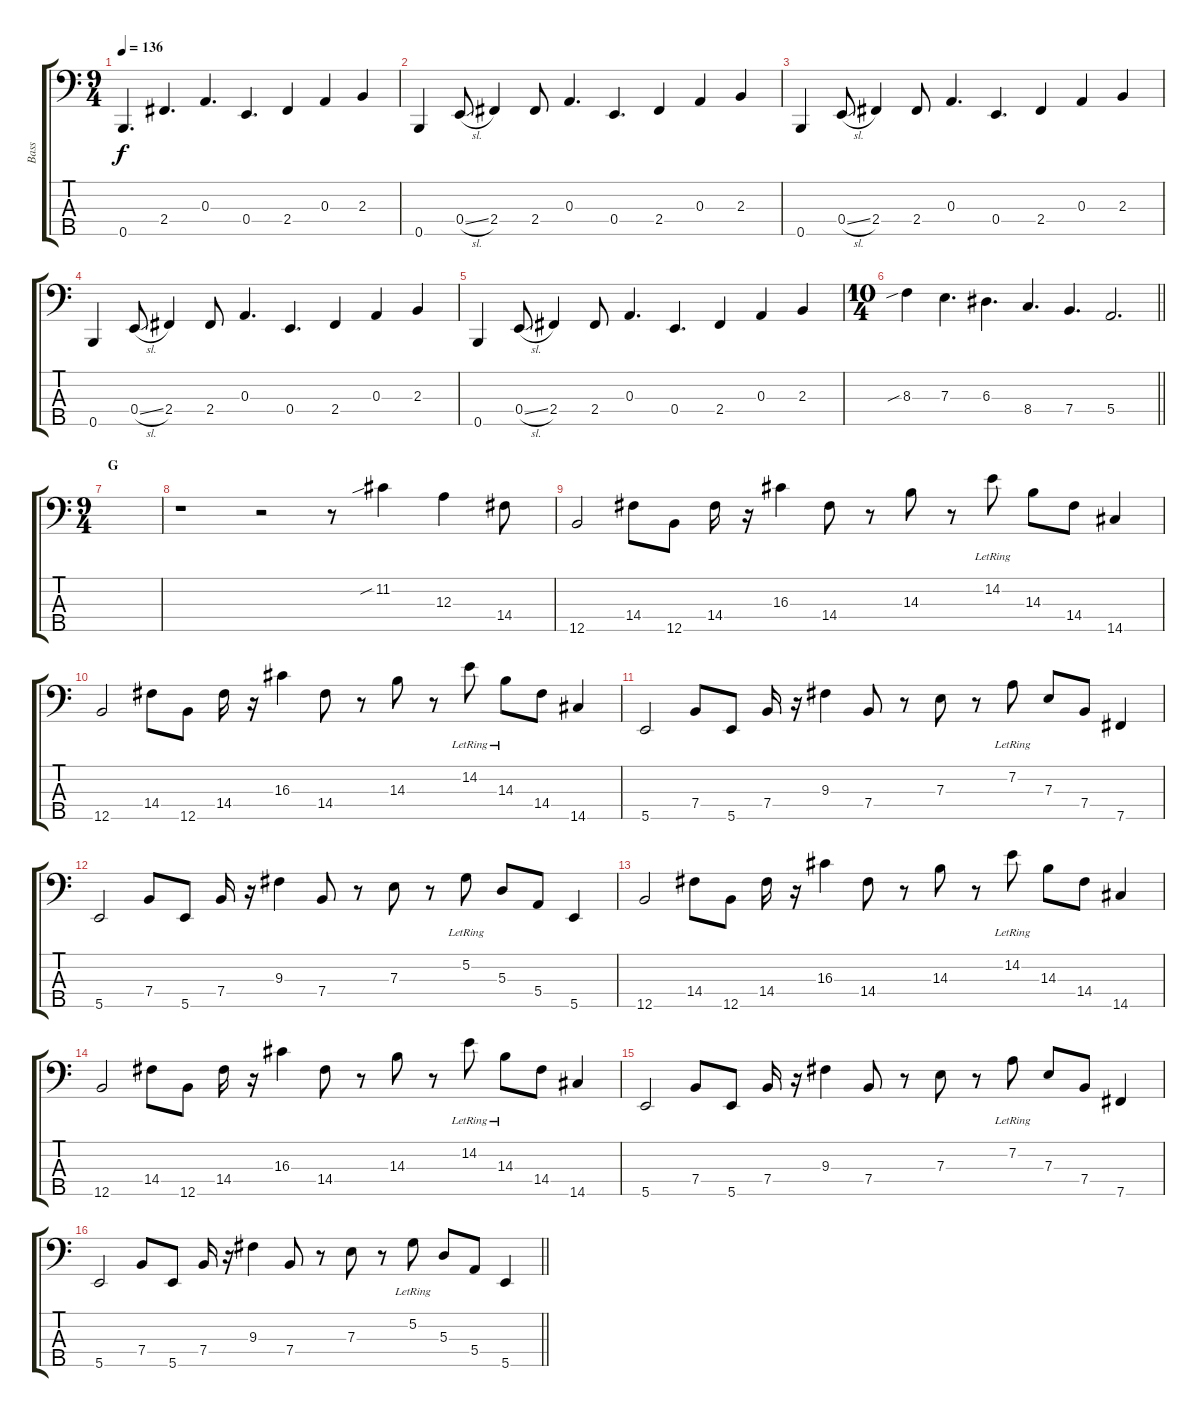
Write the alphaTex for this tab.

\track ("Bass" "Bass") {instrument electricbassfinger}
\staff {score tabs}
\tuning (G2 D2 A1 E1 B0) {hide}
\ts (9 4)
\tempo 136
\clef f4
\ks c
0.5.4{d dy f} 2.4.4{d} 0.3.4{d} 0.4.4{d} 2.4.4 0.3.4 2.3.4 |
0.5.4 0.4{sl}.8 2.4.4 2.4.8 0.3.4{d} 0.4.4{d} 2.4.4 0.3.4 2.3.4 |
0.5.4 0.4{sl}.8 2.4.4 2.4.8 0.3.4{d} 0.4.4{d} 2.4.4 0.3.4 2.3.4 |
0.5.4 0.4{sl}.8 2.4.4 2.4.8 0.3.4{d} 0.4.4{d} 2.4.4 0.3.4 2.3.4 |
0.5.4 0.4{sl}.8 2.4.4 2.4.8 0.3.4{d} 0.4.4{d} 2.4.4 0.3.4 2.3.4 |
\ts (10 4)
\barLineRight lightlight
8.3{sib}.4 7.3.4{d} 6.3.4{d} 8.4.4{d} 7.4.4{d} 5.4.2{d} |
\ts (9 4)
\section ("" "G")
|
r.1 r.2 r.8 11.2{sib}.4 12.3.4 14.4.8 |
12.5.2 14.4.8 12.5.8 14.4.16 r.16 16.3.4 14.4.8 r.8 14.3.8 r.8 14.2{lr}.8 14.3.8 14.4.8 14.5.4 |
12.5.2 14.4.8 12.5.8 14.4.16 r.16 16.3.4 14.4.8 r.8 14.3.8 r.8 14.2{lr}.8 14.3{lr}.8 14.4.8 14.5.4 |
5.5.2 7.4.8 5.5.8 7.4.16 r.16 9.3.4 7.4.8 r.8 7.3.8 r.8 7.2{lr}.8 7.3.8 7.4.8 7.5.4 |
5.5.2 7.4.8 5.5.8 7.4.16 r.16 9.3.4 7.4.8 r.8 7.3.8 r.8 5.2{lr}.8 5.3.8 5.4.8 5.5.4 |
12.5.2 14.4.8 12.5.8 14.4.16 r.16 16.3.4 14.4.8 r.8 14.3.8 r.8 14.2{lr}.8 14.3.8 14.4.8 14.5.4 |
12.5.2 14.4.8 12.5.8 14.4.16 r.16 16.3.4 14.4.8 r.8 14.3.8 r.8 14.2{lr}.8 14.3{lr}.8 14.4.8 14.5.4 |
5.5.2 7.4.8 5.5.8 7.4.16 r.16 9.3.4 7.4.8 r.8 7.3.8 r.8 7.2{lr}.8 7.3.8 7.4.8 7.5.4 |
\barLineRight lightlight
5.5.2 7.4.8 5.5.8 7.4.16 r.16 9.3.4 7.4.8 r.8 7.3.8 r.8 5.2{lr}.8 5.3.8 5.4.8 5.5.4
